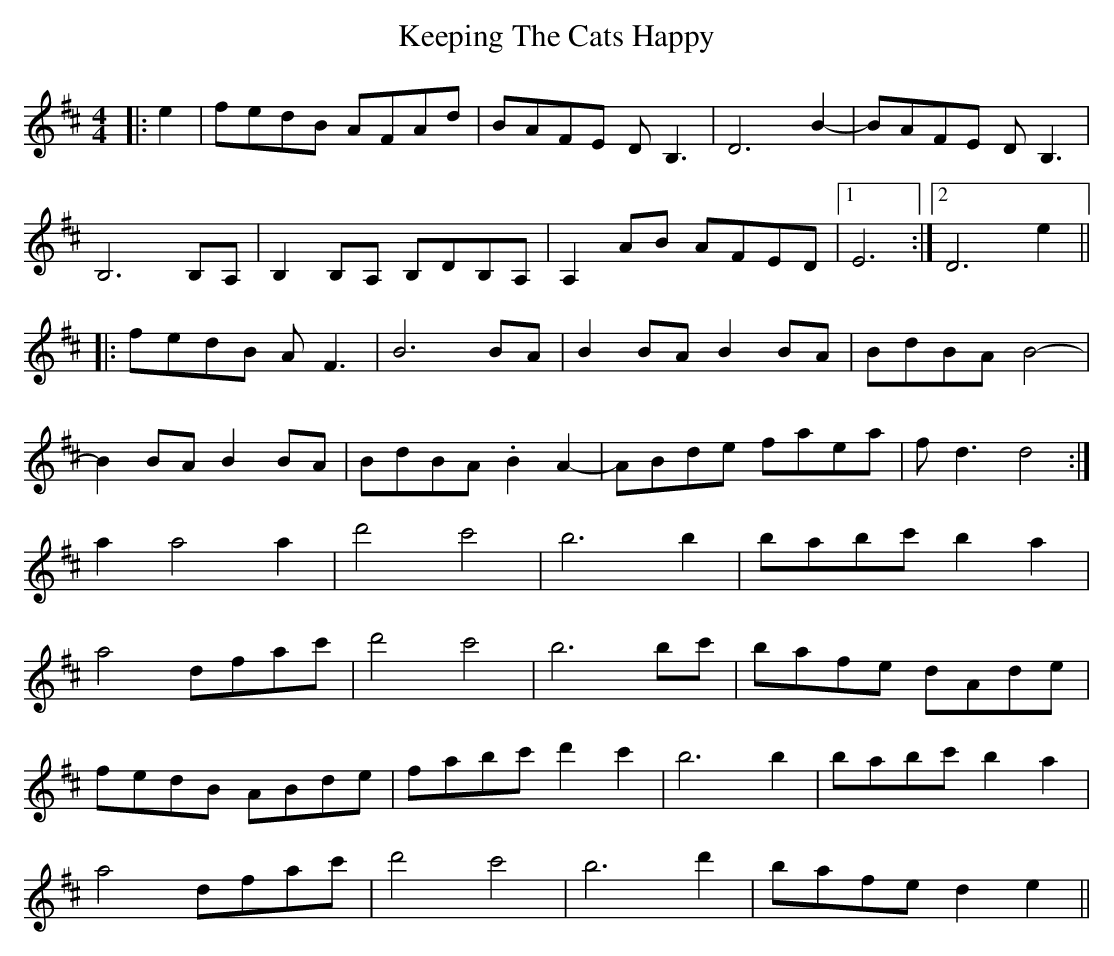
X:1
T: Keeping The Cats Happy
M: 4/4
L: 1/8
K: Dmaj
|:e2|fedB AFAd|BAFE DB,3|D6 B2-|BAFE DB,3|
B,6 B,A,|B,2B,A, B,DB,A,|A,2AB AFED|1 E6:|2 D6 e2||
|:fedB AF3|B6BA|B2BA B2BA|BdBA B4-|
B2BA B2BA|BdBA .B2A2-|ABde faea|fd3d4:|
a2a4a2|d'4c'4|b6b2|babc' b2a2|
a4 dfac'|d'4c'4|b6bc'|bafe dAde|
fedB ABde|fabc' d'2c'2|b6b2|babc' b2a2|
a4 dfac'|d'4c'4|b6d'2|bafe d2e2||
